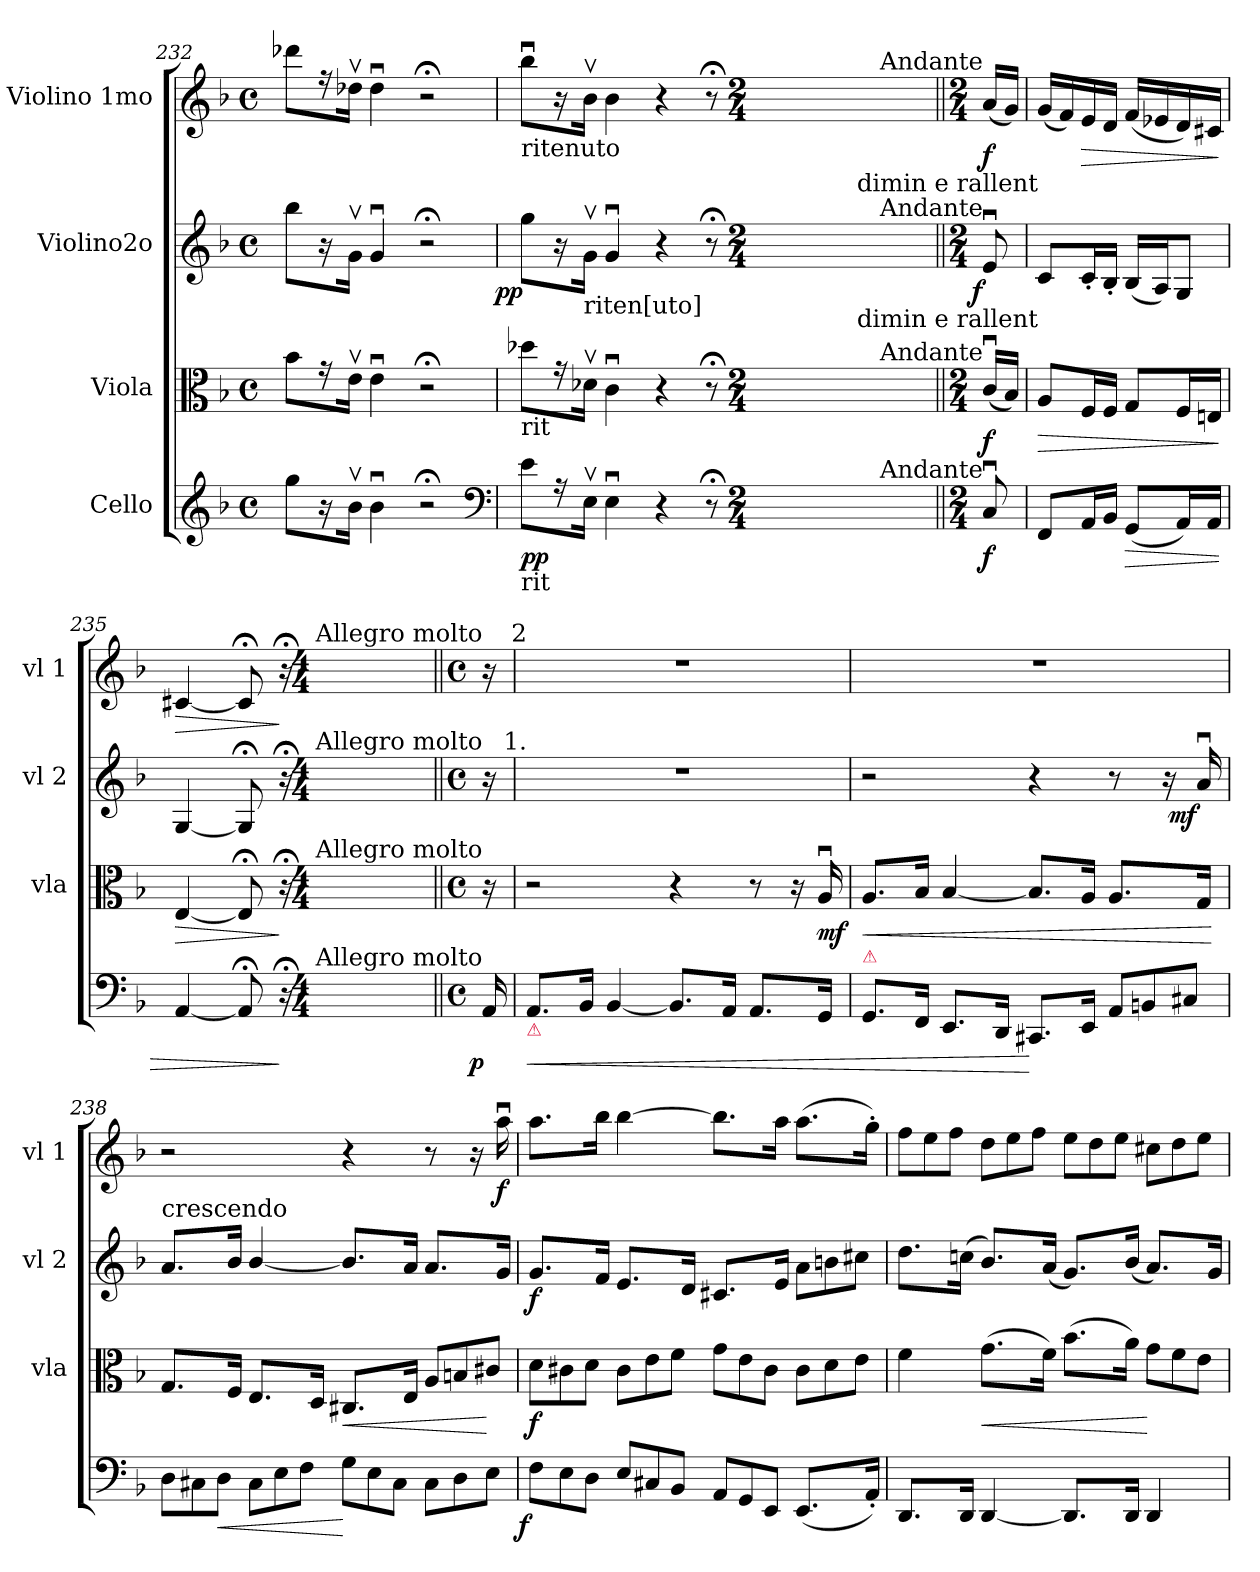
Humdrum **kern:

**kern	**dynam	**kern	**dynam	**kern	**dynam	**kern	**dynam
*part4	*part4	*part3	*part3	*part2	*part2	*part1	*part1
*staff4	*staff4	*staff3	*staff3	*staff2	*staff2	*staff1	*staff1
*I"Cello	*	*I"Viola	*	*I"Violino2o	*	*I"Violino 1mo	*
*	*	*I'vla	*	*I'vl 2	*	*I'vl 1	*
*clefG2	*	*clefC3	*	*clefG2	*	*clefG2	*
*k[b-]	*	*k[b-]	*	*k[b-]	*	*k[b-]	*
*M4/4	*	*M4/4	*	*M4/4	*	*M4/4	*
*met(c)	*	*met(c)	*	*met(c)	*	*met(c)	*
=232	=232	=232	=232	=232	=232	=232	=232
8gg\L	.	8b-\L	.	8bb-\L	.	8ddd-X\L	.
16r	.	16r	.	16r	.	16r	.
16b-v\Jk	.	16ev\Jk	.	16gv\Jk	.	16dd-Xv\Jk	.
4b-u\	.	4eu\	.	4gu/	.	4dd-u\	.
2r;<	.	2r;<	.	2r;<	.	2r;<	.
*clefF4	*	*	*	*	*	*	*
=233	=233	=233	=233	=233	=233	=233	=233
!	!	!	!	!	!	!LO:TX:b:t=ritenuto	!
!	!	!LO:TX:b:t=rit	!	!	!	!	!
!LO:TX:b:t=rit	!	!	!	!	!	!	!
!	!	!	!	!	!LO:DY:rj	!	!
8e\L	pp	8dd-X\L	.	8gg\L	pp	8bb-u\L	.
16r	.	16r	.	16r	.	16r	.
!	!	!	!	!LO:TX:b:t=riten[uto]	!	!	!
16Ev\Jk	.	16d-Xv\Jk	.	16gv\Jk	.	16b-v\Jk	.
4Eu\	.	4cu\	.	4gu/	.	4b-\	.
4r	.	4r	.	4r	.	4r	.
8r;<	.	8r;<	.	8r;<	.	8r;<	.
*M2/4	*	*M2/4	*	*M2/4	*	*M2/4	*
=||	=||	=||	=||	=||	=||	=||	=||
*M2/4	*	*M2/4	*	*M2/4	*	*M2/4	*
!	!	!	!	!	!	!LO:TX:a:rj:t=Andante	!
!	!	!	!	!LO:TX:a:rj:t=Andante	!	!	!
!	!	!LO:TX:a:rj:t=Andante	!	!	!	!	!
!LO:TX:a:rj:t=Andante	!	!	!	!	!	!	!
!	!	!	!	!	!LO:DY:rj	!	!
8Cu/	f	(16cu/LL	f	8eu/	f	(16a/LL	f
.	.	16B-/JJ)	.	.	.	16g/JJ)	.
=234	=234	=234	=234	=234	=234	=234	=234
!	!	!	!	!LO:TX:a:rj:t=dimin e rallent	!	!	!
!	!	!LO:TX:a:rj:t=dimin e rallent	!	!	!	!	!
!	!	!	!LO:HP:b	!	!	!	!
8FF/L	.	8A/L	>	8c/L	.	(16g/LL	.
.	.	.	.	.	.	16f/)	.
!	!	!	!	!	!	!	!LO:HP:b
16AA/L	.	16F/L	.	16c'/L	.	16e/	>
16BB-/JJ	.	16F/JJ	.	16B-'/JJ	.	16d/JJ	.
!	!LO:HP:b	!	!	!	!	!	!
(8GG/L	>	8G/L	.	(16B-/LL	.	(16f/LL	.
.	.	.	.	16A/J)	.	16e-X/	.
16AA/L)	.	16F/L	.	8G/J	.	16d/)	.
16AA/JJ	.	16En/JJ	.	.	.	16c#X/JJ	.
.	.	.	]	.	.	.	]
=235	=235	=235	=235	=235	=235	=235	=235
!	!	!	!LO:HP:b	!	!	!	!LO:HP:b
[4AA/	.	[4E/	>	[4G/	.	[4c#X/	>
8AA;</]	.	8E;</]	.	8G;</]	.	8c#;</]	.
16r;<	]	16r;<	]	16r;<	.	16r;<	]
*M4/4	*	*M4/4	*	*M4/4	*	*M4/4	*
*met(c)	*	*met(c)	*	*met(c)	*	*met(c)	*
=||	=||	=||	=||	=||	=||	=||	=||
*M4/4	*	*M4/4	*	*M4/4	*	*M4/4	*
*met(c)	*	*met(c)	*	*met(c)	*	*met(c)	*
!	!	!	!	!	!	!LO:TX:a:rj:t=Allegro molto	!
!	!	!	!	!LO:TX:a:rj:t=Allegro molto	!	!	!
!	!	!LO:TX:a:rj:t=Allegro molto	!	!	!	!	!
!LO:TX:a:rj:t=Allegro molto	!	!	!	!	!	!	!
!	!LO:DY:rj	!	!	!	!	!	!
16AA/	p	16r	.	16r	.	16r	.
=236	=236	=236	=236	=236	=236	=236	=236
!	!	!	!	!	!	!LO:TX:a:rj:t=2	!
!	!	!	!	!LO:TX:a:rj:t=1.	!	!	!
!LO:TX:b:color=crimson:t=⚠	!	!	!	!	!	!	!
!	!LO:HP:b	!	!	!	!	!	!
8.AA/L	<	2r	.	1r	.	1r	.
16BB-/Jk	.	.	.	.	.	.	.
[4BB-/	.	.	.	.	.	.	.
8.BB-/L]	.	4r	.	.	.	.	.
16AA/Jk	.	.	.	.	.	.	.
8.AA/L	.	8r	.	.	.	.	.
.	.	16r	.	.	.	.	.
16GG/Jk	.	16Au/	mf	.	.	.	.
=237	=237	=237	=237	=237	=237	=237	=237
!	!	!LO:TX:b:color=crimson:t=⚠	!	!	!	!	!
!	!	!	!LO:HP:b	!	!	!	!
8.GG/L	.	8.A/L	<	2r	.	1r	.
16FF/Jk	.	16B-/Jk	.	.	.	.	.
8.EE/L	.	[4B-/	.	.	.	.	.
16DD/Jk	.	.	.	.	.	.	.
8.CC#X/L	[	8.B-/L]	.	4r	.	.	.
16EE/Jk	.	16A/Jk	.	.	.	.	.
*Xtuplet	*	*	*	*	*	*	*
12AA/L	.	8.A/L	.	8r	.	.	.
12BBn/	.	.	.	.	.	.	.
.	.	.	.	16r	.	.	.
12C#X/J	.	.	.	.	.	.	.
!	!	!	!	!	!LO:DY:rj	!	!
.	.	16G/Jk	.	16au/	mf	.	.
.	.	.	[	.	.	.	.
=238	=238	=238	=238	=238	=238	=238	=238
!	!	!	!	!LO:TX:t=crescendo	!	!	!
12D\L	.	8.G/L	.	8.a/L	.	2r	.
12C#X\	.	.	.	.	.	.	.
!	!LO:HP:b	!	!	!	!	!	!
12D\J	<	.	.	.	.	.	.
.	.	16F/Jk	.	16b-/Jk	.	.	.
12C#\L	.	8.E/L	.	[4b-/	.	.	.
12E\	.	.	.	.	.	.	.
12F\J	.	.	.	.	.	.	.
.	.	16D/Jk	.	.	.	.	.
!	!	!	!LO:HP:b	!	!	!	!
12G\L	[	8.C#X/L	<	8.b-/L]	.	4r	.
12E\	.	.	.	.	.	.	.
12C#\J	.	.	.	.	.	.	.
.	.	16E/Jk	.	16a/Jk	.	.	.
*	*	*Xtuplet	*	*	*	*	*
12C#\L	.	12A/L	.	8.a/L	.	8r	.
12D\	.	12Bn/	.	.	.	.	.
.	.	.	.	.	.	16r	.
12E\J	.	12c#X/J	[	.	.	.	.
.	.	.	.	16g/Jk	.	16aau\	f
=239	=239	=239	=239	=239	=239	=239	=239
!	!LO:DY:rj	!	!	!	!	!	!
12F\L	f	12d\L	f	8.g/L	f	8.aa\L	.
12E\	.	12c#X\	.	.	.	.	.
12D\J	.	12d\J	.	.	.	.	.
.	.	.	.	16f/Jk	.	16bb-\Jk	.
12E/L	.	12c#\L	.	8.e/L	.	[4bb-\	.
12C#X/	.	12e\	.	.	.	.	.
12BB-/J	.	12f\J	.	.	.	.	.
.	.	.	.	16d/Jk	.	.	.
12AA/L	.	12g\L	.	8.c#X/L	.	8.bb-\L]	.
12GG/	.	12e\	.	.	.	.	.
12EE/J	.	12c#\J	.	.	.	.	.
.	.	.	.	16e/Jk	.	16aa\Jk	.
*	*	*	*	*Xtuplet	*	*	*
(8.EE/L	.	12c#\L	.	12a\L	.	(8.aa\L	.
.	.	12d\	.	12bn\	.	.	.
.	.	12e\J	.	12cc#X\J	.	.	.
16AA'/Jk)	.	.	.	.	.	16gg'\Jk)	.
=240	=240	=240	=240	=240	=240	=240	=240
*	*	*	*	*	*	*Xtuplet	*
8.DD/L	.	4f\	.	8.dd\L	.	12ff\L	.
.	.	.	.	.	.	12ee\	.
.	.	.	.	.	.	12ff\J	.
16DD/Jk	.	.	.	(16ccn\Jk	.	.	.
!	!	!	!LO:HP:b	!	!	!	!
[4DD/	.	(8.g\L	<	8.b-/L)	.	12dd\L	.
.	.	.	.	.	.	12ee\	.
.	.	.	.	.	.	12ff\J	.
.	.	16f\Jk)	.	(16a/Jk	.	.	.
8.DD/L]	.	(8.b-\L	.	8.g/L)	.	12ee\L	.
.	.	.	.	.	.	12dd\	.
.	.	.	.	.	.	12ee\J	.
16DD/Jk	.	16a\Jk)	.	(16b-/Jk	.	.	.
4DD/	.	12g\L	[	8.a/L)	.	12cc#X\L	.
.	.	12f\	.	.	.	12dd\	.
.	.	12e\J	.	.	.	12ee\J	.
.	.	.	.	16g/Jk	.	.	.
=	=	=	=	=	=	=	=
*-	*-	*-	*-	*-	*-	*-	*-
